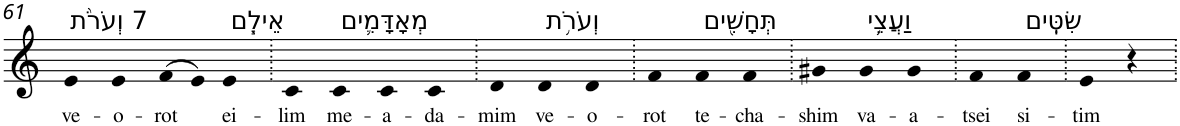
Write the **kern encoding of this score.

**kern	**text
*part1	*part1
*staff1	*staff1
*I"Piano	*
*I'Pno	*
!!LO:PB:g=z
*clefG2	*
*k[]	*
=61	=61
!LO:TX:a:t=7 וְעֹרֹ֨ת	!
!	!LO:LY:b
4e	ve-
!	!LO:LY:b
4e	-o-
!	!LO:LY:b
(>8f	-rot
8e)	.
!LO:TX:a:t=אֵילִ֧ם	!
!	!LO:LY:b
4e	ei-
=62.	=62.
!	!LO:LY:b
4c	-lim
!LO:TX:a:t=מְאָדָּמִ֛ים	!
!	!LO:LY:b
4c	me-
!	!LO:LY:b
4c	-a-
!	!LO:LY:b
4c	-da-
=63.	=63.
!	!LO:LY:b
4d	-mim
!LO:TX:a:t=וְעֹרֹ֥ת	!
!	!LO:LY:b
4d	ve-
!	!LO:LY:b
4d	-o-
=64.	=64.
!	!LO:LY:b
4f	-rot
!LO:TX:a:t=תְּחָשִׁ֖ים	!
!	!LO:LY:b
4f	te-
!	!LO:LY:b
4f	-cha-
=65.	=65.
!	!LO:LY:b
4g#X	-shim
!LO:TX:a:t=וַעֲצֵ֥י	!
!	!LO:LY:b
4g#	va-
!	!LO:LY:b
4g#	-a-
=66.	=66.
!	!LO:LY:b
4f	-tsei
!LO:TX:a:t=שִׂטִּֽים	!
!	!LO:LY:b
4f	si-
=67.	=67.
!	!LO:LY:b
4e	-tim
4r	.
=.	=.
*-	*-
